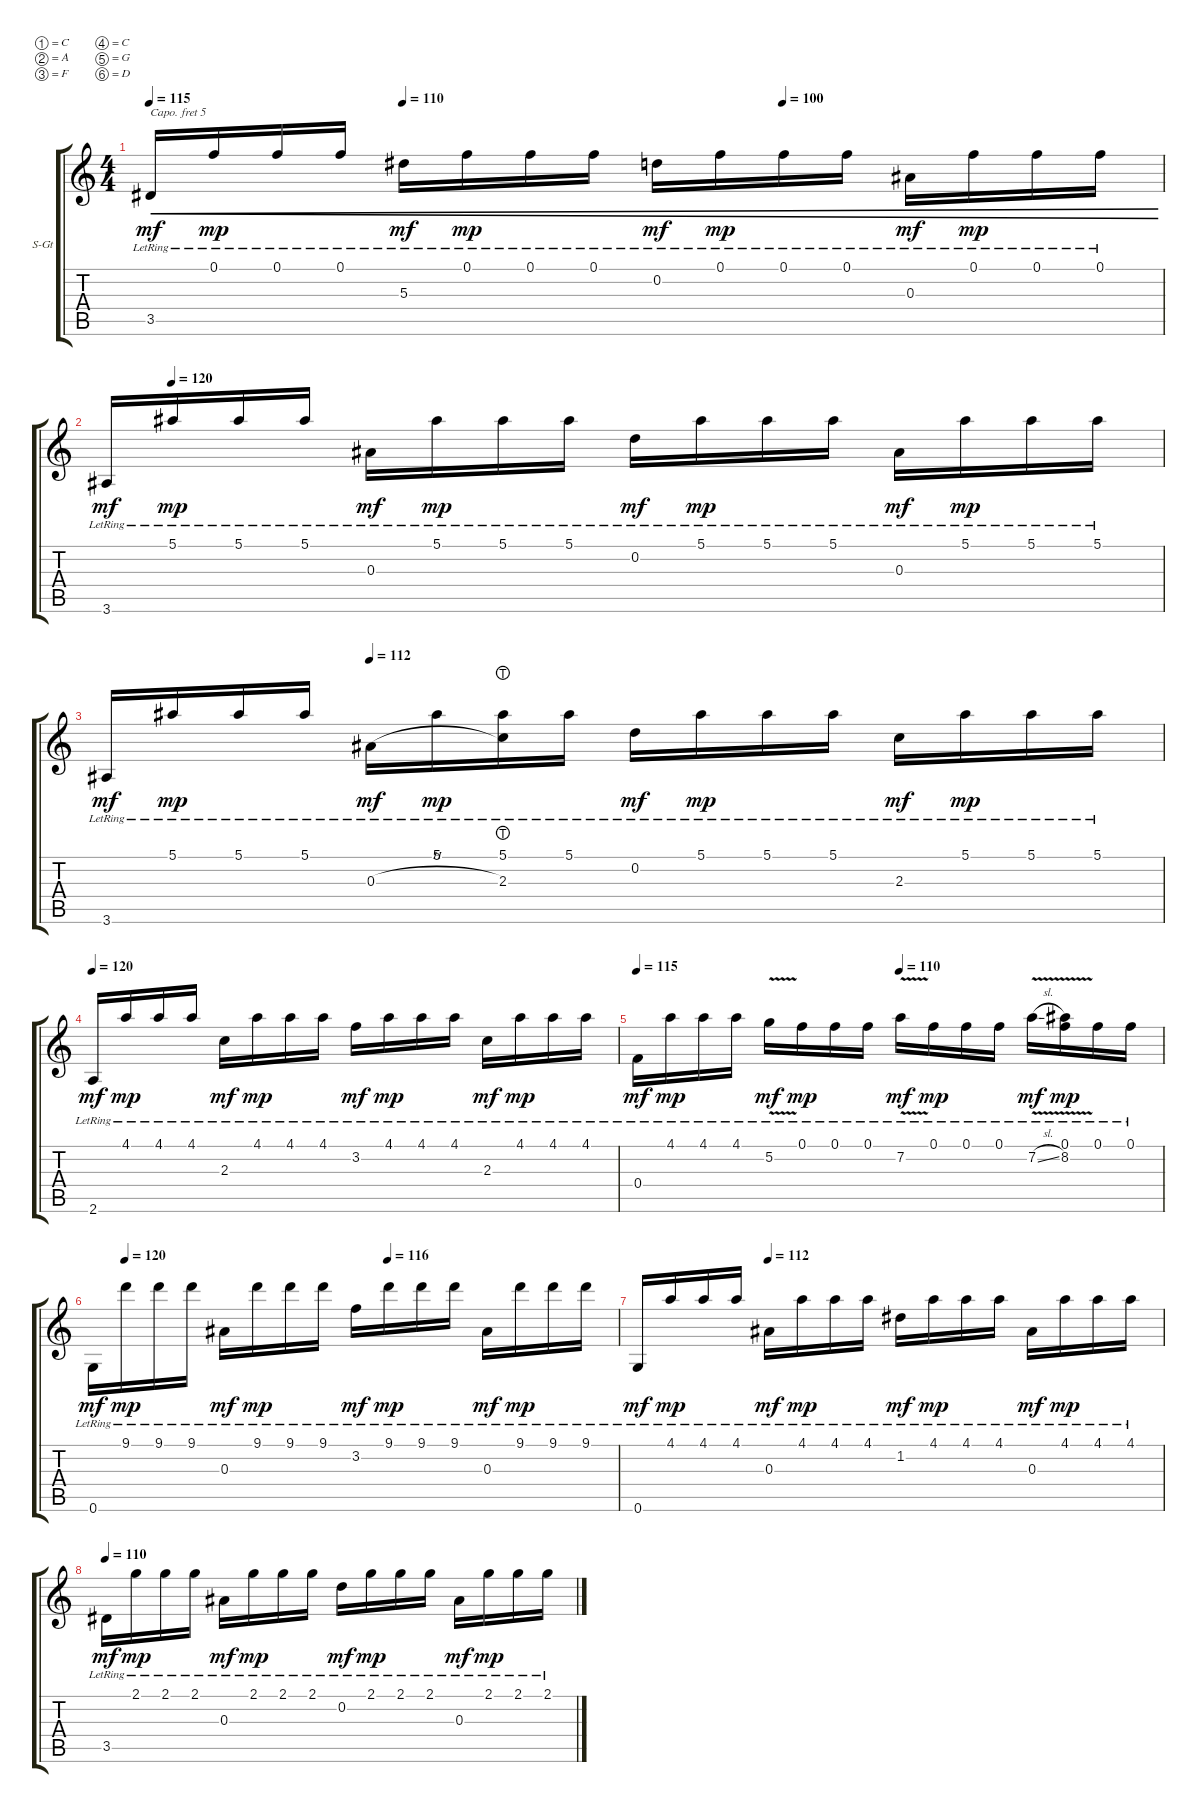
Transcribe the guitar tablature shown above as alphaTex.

\defaultSystemsLayout 4
\bracketExtendMode groupsimilarinstruments
\firstSystemTrackNameOrientation horizontal
\otherSystemsTrackNameOrientation horizontal
\track ("Steel Guitar" "S-Gt") {instrument acousticguitarsteel}
\staff {score tabs}
\capo 5
\tuning (C4 A3 F3 C3 G2 D2)
\ts (4 4)
\tempo 115
\tempo (110 0.25)
\tempo (100 0.625)
\clef g2
\ks c
3.5{lr}.16{cre dy mf} 0.1{lr}.16{cre dy mp} 0.1{lr}.16{cre} 0.1{lr}.16{cre} 5.3{lr}.16{cre dy mf} 0.1{lr}.16{cre dy mp} 0.1{lr}.16{cre} 0.1{lr}.16{cre} 0.2{lr}.16{cre dy mf} 0.1{lr}.16{cre dy mp} 0.1{lr}.16{cre} 0.1{lr}.16{cre} 0.3{lr}.16{cre dy mf} 0.1{lr}.16{cre dy mp} 0.1{lr}.16{cre} 0.1{lr}.16{cre} |
\tempo (120 0.0625)
3.6{lr}.16{dy mf} 5.1{lr}.16{dy mp} 5.1{lr}.16 5.1{lr}.16 0.3{lr}.16{dy mf} 5.1{lr}.16{dy mp} 5.1{lr}.16 5.1{lr}.16 0.2{lr}.16{dy mf} 5.1{lr}.16{dy mp} 5.1{lr}.16 5.1{lr}.16 0.3{lr}.16{dy mf} 5.1{lr}.16{dy mp} 5.1{lr}.16 5.1{lr}.16 |
\tempo (112 0.25)
3.6{lr}.16{dy mf} 5.1{lr}.16{dy mp} 5.1{lr}.16 5.1{lr}.16 0.3{h lr}.16{dy mf} 5.1{lr}.16{dy mp} (5.1{lr} 2.3{lht lr}).16 5.1{lr}.16 0.2{lr}.16{dy mf} 5.1{lr}.16{dy mp} 5.1{lr}.16 5.1{lr}.16 2.3{lr}.16{dy mf} 5.1{lr}.16{dy mp} 5.1{lr}.16 5.1{lr}.16 |
\tempo 120
2.6{lr}.16{dy mf} 4.1{lr}.16{dy mp} 4.1{lr}.16 4.1{lr}.16 2.3{lr}.16{dy mf} 4.1{lr}.16{dy mp} 4.1{lr}.16 4.1{lr}.16 3.2{lr}.16{dy mf} 4.1{lr}.16{dy mp} 4.1{lr}.16 4.1{lr}.16 2.3{lr}.16{dy mf} 4.1{lr}.16{dy mp} 4.1{lr}.16 4.1{lr}.16 |
\tempo 115
\tempo (110 0.5)
0.4{lr}.16{dy mf} 4.1{lr}.16{dy mp} 4.1{lr}.16 4.1{lr}.16 5.2{v lr}.16{dy mf} 0.1{lr}.16{dy mp} 0.1{lr}.16 0.1{lr}.16 7.2{v lr}.16{dy mf} 0.1{lr}.16{dy mp} 0.1{lr}.16 0.1{lr}.16 7.2{v sl lr}.16{dy mf} (8.2{v lr} 0.1{lr}).16{dy mp} 0.1{lr}.16 0.1{lr}.16 |
\tempo (120 0.0625)
\tempo (116 0.5625)
0.6{lr}.16{dy mf} 9.1{lr}.16{dy mp} 9.1{lr}.16 9.1{lr}.16 0.3{lr}.16{dy mf} 9.1{lr}.16{dy mp} 9.1{lr}.16 9.1{lr}.16 3.2{lr}.16{dy mf} 9.1{lr}.16{dy mp} 9.1{lr}.16 9.1{lr}.16 0.3{lr}.16{dy mf} 9.1{lr}.16{dy mp} 9.1{lr}.16 9.1{lr}.16 |
\tempo (112 0.25)
0.6{lr}.16{dy mf} 4.1{lr}.16{dy mp} 4.1{lr}.16 4.1{lr}.16 0.3{lr}.16{dy mf} 4.1{lr}.16{dy mp} 4.1{lr}.16 4.1{lr}.16 1.2{lr}.16{dy mf} 4.1{lr}.16{dy mp} 4.1{lr}.16 4.1{lr}.16 0.3{lr}.16{dy mf} 4.1{lr}.16{dy mp} 4.1{lr}.16 4.1{lr}.16 |
\tempo 110
3.5{lr}.16{dy mf} 2.1{lr}.16{dy mp} 2.1{lr}.16 2.1{lr}.16 0.3{lr}.16{dy mf} 2.1{lr}.16{dy mp} 2.1{lr}.16 2.1{lr}.16 0.2{lr}.16{dy mf} 2.1{lr}.16{dy mp} 2.1{lr}.16 2.1{lr}.16 0.3{lr}.16{dy mf} 2.1{lr}.16{dy mp} 2.1{lr}.16 2.1{lr}.16
